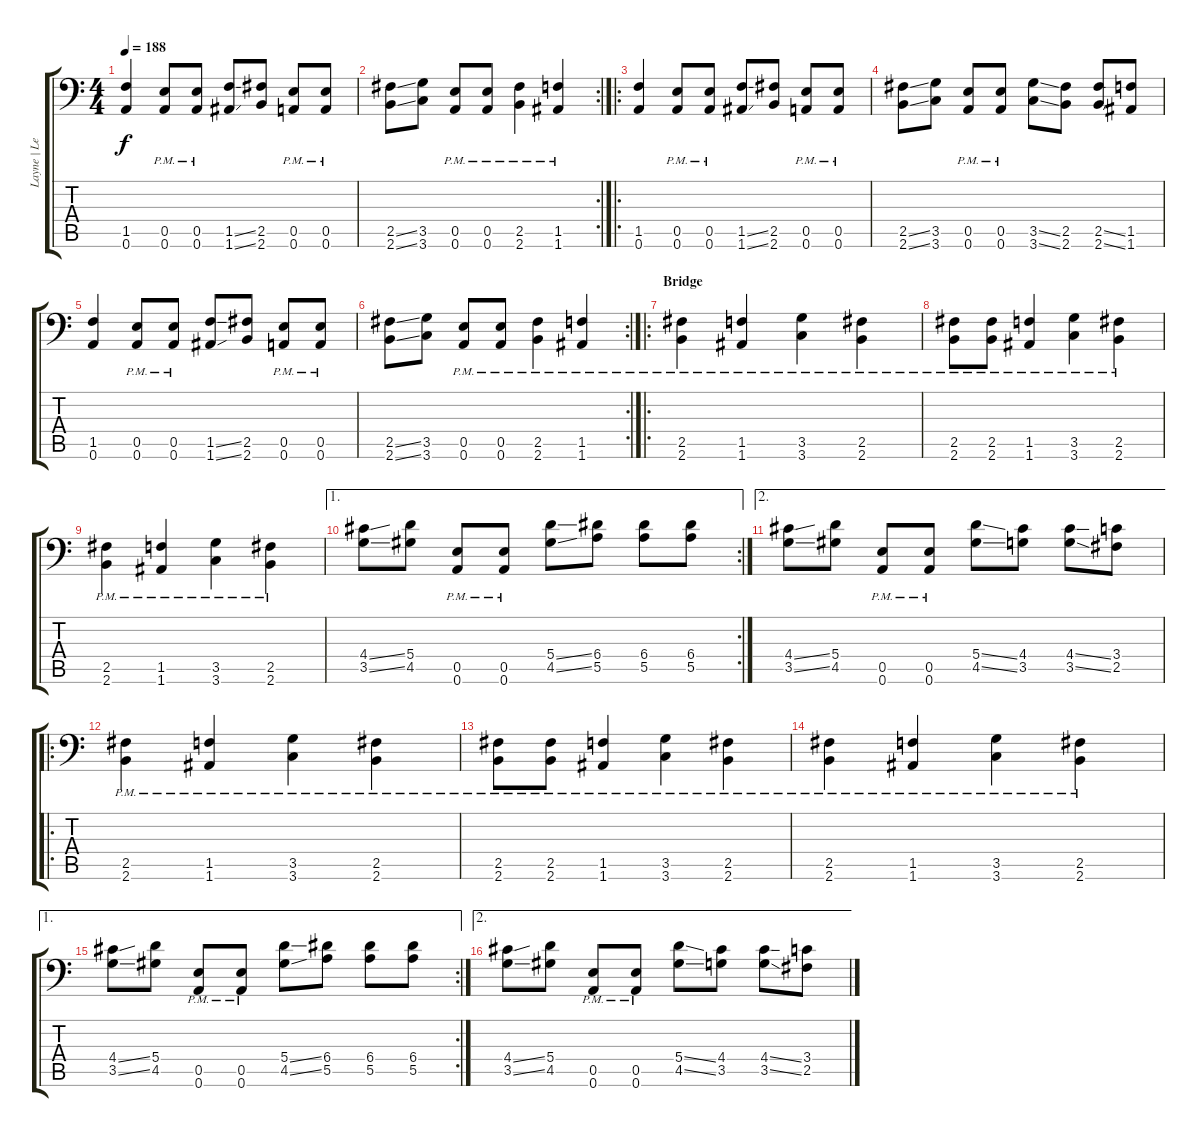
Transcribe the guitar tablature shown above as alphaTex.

\track ("Layne | Lead" "Layne | Le") {instrument distortionguitar}
\staff {score tabs}
\tuning (B3 Gb3 D3 A2 E2 A1) {hide}
\ts (4 4)
\tempo 188
\clef f4
\ks c
(1.5 0.6).4{dy f} (0.5{pm} 0.6{pm}).8 (0.5{pm} 0.6{pm}).8 (1.5{ss} 1.6{ss}).8 (2.5 2.6).8 (0.5{pm} 0.6{pm}).8 (0.5{pm} 0.6{pm}).8 |
\rc 2
(2.5{ss} 2.6{ss}).8 (3.5 3.6).8 (0.5{pm} 0.6{pm}).8 (0.5{pm} 0.6{pm}).8 (2.5{pm} 2.6{pm}).4 (1.5{pm} 1.6{pm}).4 |
\ro
(1.5 0.6).4 (0.5{pm} 0.6{pm}).8 (0.5{pm} 0.6{pm}).8 (1.5{ss} 1.6{ss}).8 (2.5 2.6).8 (0.5{pm} 0.6{pm}).8 (0.5{pm} 0.6{pm}).8 |
(2.5{ss} 2.6{ss}).8 (3.5 3.6).8 (0.5{pm} 0.6{pm}).8 (0.5{pm} 0.6{pm}).8 (3.5{ss} 3.6{ss}).8 (2.5 2.6).8 (2.5{ss} 2.6{ss}).8 (1.5 1.6).8 |
(1.5 0.6).4 (0.5{pm} 0.6{pm}).8 (0.5{pm} 0.6{pm}).8 (1.5{ss} 1.6{ss}).8 (2.5 2.6).8 (0.5{pm} 0.6{pm}).8 (0.5{pm} 0.6{pm}).8 |
\rc 2
(2.5{ss} 2.6{ss}).8 (3.5 3.6).8 (0.5{pm} 0.6{pm}).8 (0.5{pm} 0.6{pm}).8 (2.5{pm} 2.6{pm}).4 (1.5{pm} 1.6{pm}).4 |
\ro
\section ("" "Bridge")
(2.5{pm} 2.6{pm}).4 (1.5{pm} 1.6{pm}).4 (3.5{pm} 3.6{pm}).4 (2.5{pm} 2.6{pm}).4 |
(2.5{pm} 2.6{pm}).8 (2.5{pm} 2.6{pm}).8 (1.5{pm} 1.6{pm}).4 (3.5{pm} 3.6{pm}).4 (2.5{pm} 2.6{pm}).4 |
(2.5{pm} 2.6{pm}).4 (1.5{pm} 1.6{pm}).4 (3.5{pm} 3.6{pm}).4 (2.5{pm} 2.6{pm}).4 |
\ae 1
\rc 2
(4.4{ss} 3.5{ss}).8 (5.4 4.5).8 (0.5{pm} 0.6{pm}).8 (0.5{pm} 0.6{pm}).8 (5.4{ss} 4.5{ss}).8 (6.4 5.5).8 (6.4 5.5).8 (6.4 5.5).8 |
\ae 2
(4.4{ss} 3.5{ss}).8 (5.4 4.5).8 (0.5{pm} 0.6{pm}).8 (0.5{pm} 0.6{pm}).8 (5.4{ss} 4.5{ss}).8 (4.4 3.5).8 (4.4{ss} 3.5{ss}).8 (3.4 2.5).8 |
\ro
(2.5{pm} 2.6{pm}).4 (1.5{pm} 1.6{pm}).4 (3.5{pm} 3.6{pm}).4 (2.5{pm} 2.6{pm}).4 |
(2.5{pm} 2.6{pm}).8 (2.5{pm} 2.6{pm}).8 (1.5{pm} 1.6{pm}).4 (3.5{pm} 3.6{pm}).4 (2.5{pm} 2.6{pm}).4 |
(2.5{pm} 2.6{pm}).4 (1.5{pm} 1.6{pm}).4 (3.5{pm} 3.6{pm}).4 (2.5{pm} 2.6{pm}).4 |
\ae 1
\rc 2
(4.4{ss} 3.5{ss}).8 (5.4 4.5).8 (0.5{pm} 0.6{pm}).8 (0.5{pm} 0.6{pm}).8 (5.4{ss} 4.5{ss}).8 (6.4 5.5).8 (6.4 5.5).8 (6.4 5.5).8 |
\ae 2
(4.4{ss} 3.5{ss}).8 (5.4 4.5).8 (0.5{pm} 0.6{pm}).8 (0.5{pm} 0.6{pm}).8 (5.4{ss} 4.5{ss}).8 (4.4 3.5).8 (4.4{ss} 3.5{ss}).8 (3.4 2.5).8
